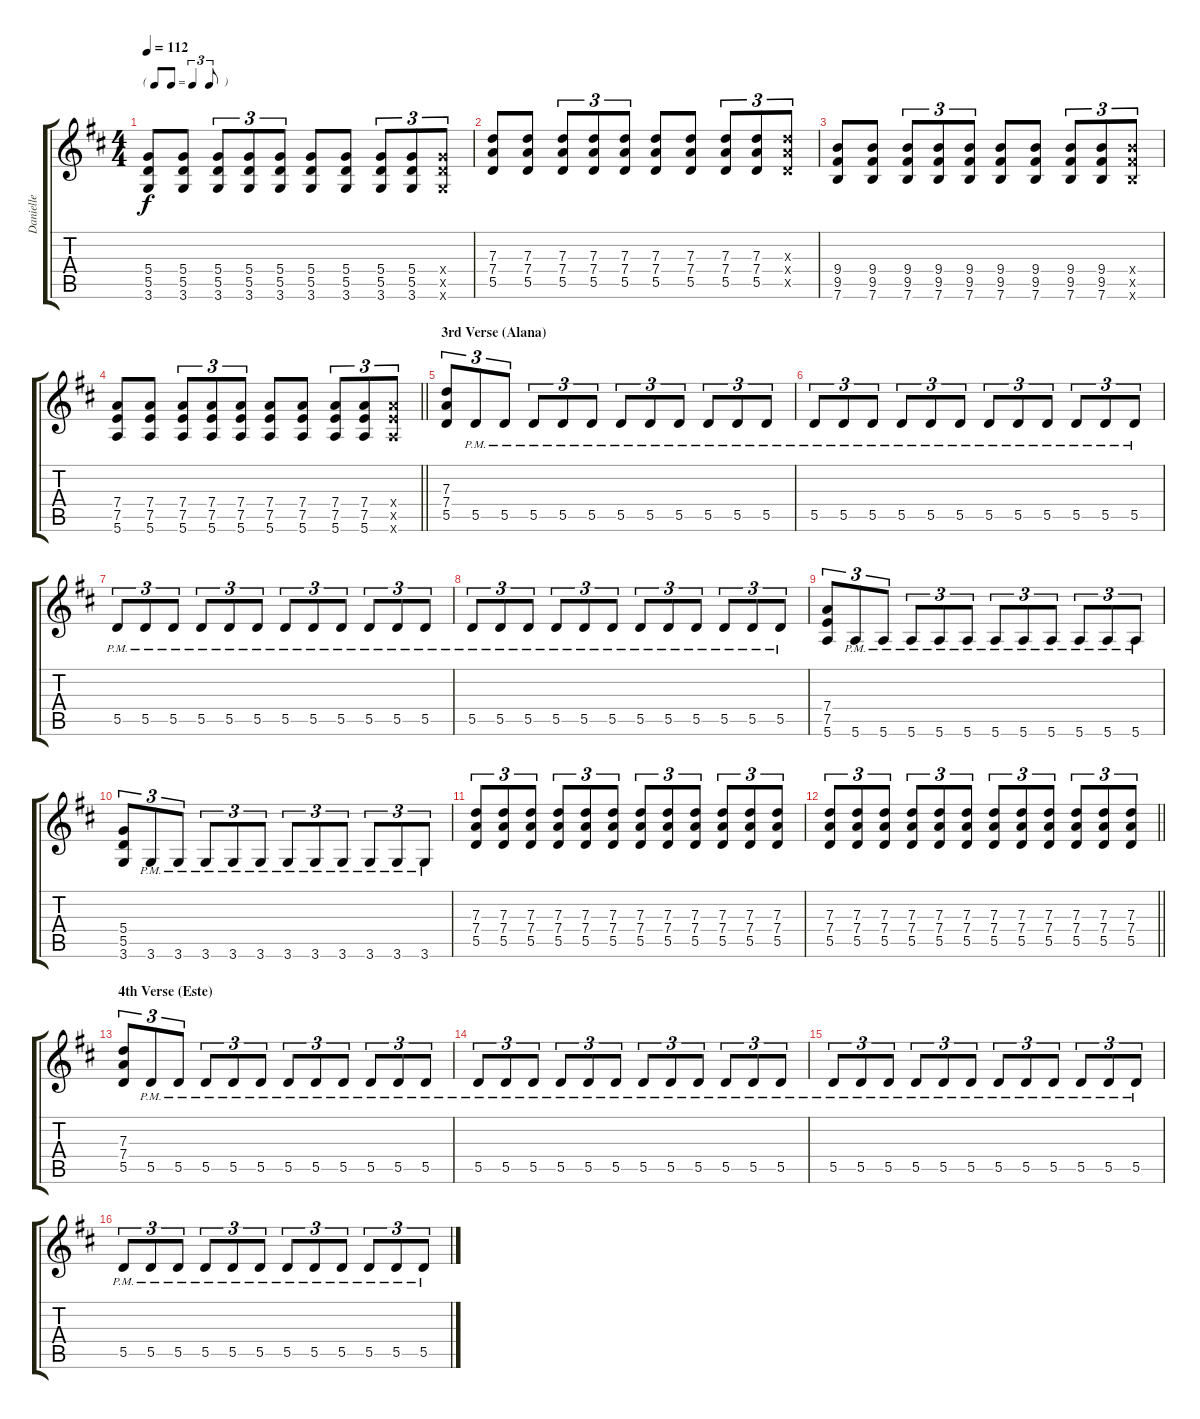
\track ("Danielle" "Danielle") {instrument overdrivenguitar}
\staff {score tabs}
\tuning (E4 B3 G3 D3 A2 E2) {hide}
\ts (4 4)
\tf triplet8th
\tempo 112
\clef g2
\ks d
(5.4 5.5 3.6).8{dy f} (5.4 5.5 3.6).8 (5.4 5.5 3.6).8{tu (3 2)} (5.4 5.5 3.6).8{tu (3 2)} (5.4 5.5 3.6).8{tu (3 2)} (5.4 5.5 3.6).8 (5.4 5.5 3.6).8 (5.4 5.5 3.6).8{tu (3 2)} (5.4 5.5 3.6).8{tu (3 2)} (5.4{x} 5.5{x} 3.6{x}).8{tu (3 2)} |
(7.3 7.4 5.5).8 (7.3 7.4 5.5).8 (7.3 7.4 5.5).8{tu (3 2)} (7.3 7.4 5.5).8{tu (3 2)} (7.3 7.4 5.5).8{tu (3 2)} (7.3 7.4 5.5).8 (7.3 7.4 5.5).8 (7.3 7.4 5.5).8{tu (3 2)} (7.3 7.4 5.5).8{tu (3 2)} (7.3{x} 7.4{x} 5.5{x}).8{tu (3 2)} |
(9.4 9.5 7.6).8 (9.4 9.5 7.6).8 (9.4 9.5 7.6).8{tu (3 2)} (9.4 9.5 7.6).8{tu (3 2)} (9.4 9.5 7.6).8{tu (3 2)} (9.4 9.5 7.6).8 (9.4 9.5 7.6).8 (9.4 9.5 7.6).8{tu (3 2)} (9.4 9.5 7.6).8{tu (3 2)} (9.4{x} 9.5{x} 7.6{x}).8{tu (3 2)} |
\barLineRight lightlight
(7.4 7.5 5.6).8 (7.4 7.5 5.6).8 (7.4 7.5 5.6).8{tu (3 2)} (7.4 7.5 5.6).8{tu (3 2)} (7.4 7.5 5.6).8{tu (3 2)} (7.4 7.5 5.6).8 (7.4 7.5 5.6).8 (7.4 7.5 5.6).8{tu (3 2)} (7.4 7.5 5.6).8{tu (3 2)} (7.4{x} 7.5{x} 5.6{x}).8{tu (3 2)} |
\section ("" "3rd Verse (Alana)")
(7.3 7.4 5.5).8{tu (3 2)} 5.5{pm}.8{tu (3 2)} 5.5{pm}.8{tu (3 2)} 5.5{pm}.8{tu (3 2)} 5.5{pm}.8{tu (3 2)} 5.5{pm}.8{tu (3 2)} 5.5{pm}.8{tu (3 2)} 5.5{pm}.8{tu (3 2)} 5.5{pm}.8{tu (3 2)} 5.5{pm}.8{tu (3 2)} 5.5{pm}.8{tu (3 2)} 5.5{pm}.8{tu (3 2)} |
5.5{pm}.8{tu (3 2)} 5.5{pm}.8{tu (3 2)} 5.5{pm}.8{tu (3 2)} 5.5{pm}.8{tu (3 2)} 5.5{pm}.8{tu (3 2)} 5.5{pm}.8{tu (3 2)} 5.5{pm}.8{tu (3 2)} 5.5{pm}.8{tu (3 2)} 5.5{pm}.8{tu (3 2)} 5.5{pm}.8{tu (3 2)} 5.5{pm}.8{tu (3 2)} 5.5{pm}.8{tu (3 2)} |
5.5{pm}.8{tu (3 2)} 5.5{pm}.8{tu (3 2)} 5.5{pm}.8{tu (3 2)} 5.5{pm}.8{tu (3 2)} 5.5{pm}.8{tu (3 2)} 5.5{pm}.8{tu (3 2)} 5.5{pm}.8{tu (3 2)} 5.5{pm}.8{tu (3 2)} 5.5{pm}.8{tu (3 2)} 5.5{pm}.8{tu (3 2)} 5.5{pm}.8{tu (3 2)} 5.5{pm}.8{tu (3 2)} |
5.5{pm}.8{tu (3 2)} 5.5{pm}.8{tu (3 2)} 5.5{pm}.8{tu (3 2)} 5.5{pm}.8{tu (3 2)} 5.5{pm}.8{tu (3 2)} 5.5{pm}.8{tu (3 2)} 5.5{pm}.8{tu (3 2)} 5.5{pm}.8{tu (3 2)} 5.5{pm}.8{tu (3 2)} 5.5{pm}.8{tu (3 2)} 5.5{pm}.8{tu (3 2)} 5.5{pm}.8{tu (3 2)} |
(7.4 7.5 5.6).8{tu (3 2)} 5.6{pm}.8{tu (3 2)} 5.6{pm}.8{tu (3 2)} 5.6{pm}.8{tu (3 2)} 5.6{pm}.8{tu (3 2)} 5.6{pm}.8{tu (3 2)} 5.6{pm}.8{tu (3 2)} 5.6{pm}.8{tu (3 2)} 5.6{pm}.8{tu (3 2)} 5.6{pm}.8{tu (3 2)} 5.6{pm}.8{tu (3 2)} 5.6{pm}.8{tu (3 2)} |
(5.4 5.5 3.6).8{tu (3 2)} 3.6{pm}.8{tu (3 2)} 3.6{pm}.8{tu (3 2)} 3.6{pm}.8{tu (3 2)} 3.6{pm}.8{tu (3 2)} 3.6{pm}.8{tu (3 2)} 3.6{pm}.8{tu (3 2)} 3.6{pm}.8{tu (3 2)} 3.6{pm}.8{tu (3 2)} 3.6{pm}.8{tu (3 2)} 3.6{pm}.8{tu (3 2)} 3.6{pm}.8{tu (3 2)} |
(7.3 7.4 5.5).8{tu (3 2)} (7.3 7.4 5.5).8{tu (3 2)} (7.3 7.4 5.5).8{tu (3 2)} (7.3 7.4 5.5).8{tu (3 2)} (7.3 7.4 5.5).8{tu (3 2)} (7.3 7.4 5.5).8{tu (3 2)} (7.3 7.4 5.5).8{tu (3 2)} (7.3 7.4 5.5).8{tu (3 2)} (7.3 7.4 5.5).8{tu (3 2)} (7.3 7.4 5.5).8{tu (3 2)} (7.3 7.4 5.5).8{tu (3 2)} (7.3 7.4 5.5).8{tu (3 2)} |
\barLineRight lightlight
(7.3 7.4 5.5).8{tu (3 2)} (7.3 7.4 5.5).8{tu (3 2)} (7.3 7.4 5.5).8{tu (3 2)} (7.3 7.4 5.5).8{tu (3 2)} (7.3 7.4 5.5).8{tu (3 2)} (7.3 7.4 5.5).8{tu (3 2)} (7.3 7.4 5.5).8{tu (3 2)} (7.3 7.4 5.5).8{tu (3 2)} (7.3 7.4 5.5).8{tu (3 2)} (7.3 7.4 5.5).8{tu (3 2)} (7.3 7.4 5.5).8{tu (3 2)} (7.3 7.4 5.5).8{tu (3 2)} |
\section ("" "4th Verse (Este)")
(7.3 7.4 5.5).8{tu (3 2)} 5.5{pm}.8{tu (3 2)} 5.5{pm}.8{tu (3 2)} 5.5{pm}.8{tu (3 2)} 5.5{pm}.8{tu (3 2)} 5.5{pm}.8{tu (3 2)} 5.5{pm}.8{tu (3 2)} 5.5{pm}.8{tu (3 2)} 5.5{pm}.8{tu (3 2)} 5.5{pm}.8{tu (3 2)} 5.5{pm}.8{tu (3 2)} 5.5{pm}.8{tu (3 2)} |
5.5{pm}.8{tu (3 2)} 5.5{pm}.8{tu (3 2)} 5.5{pm}.8{tu (3 2)} 5.5{pm}.8{tu (3 2)} 5.5{pm}.8{tu (3 2)} 5.5{pm}.8{tu (3 2)} 5.5{pm}.8{tu (3 2)} 5.5{pm}.8{tu (3 2)} 5.5{pm}.8{tu (3 2)} 5.5{pm}.8{tu (3 2)} 5.5{pm}.8{tu (3 2)} 5.5{pm}.8{tu (3 2)} |
5.5{pm}.8{tu (3 2)} 5.5{pm}.8{tu (3 2)} 5.5{pm}.8{tu (3 2)} 5.5{pm}.8{tu (3 2)} 5.5{pm}.8{tu (3 2)} 5.5{pm}.8{tu (3 2)} 5.5{pm}.8{tu (3 2)} 5.5{pm}.8{tu (3 2)} 5.5{pm}.8{tu (3 2)} 5.5{pm}.8{tu (3 2)} 5.5{pm}.8{tu (3 2)} 5.5{pm}.8{tu (3 2)} |
5.5{pm}.8{tu (3 2)} 5.5{pm}.8{tu (3 2)} 5.5{pm}.8{tu (3 2)} 5.5{pm}.8{tu (3 2)} 5.5{pm}.8{tu (3 2)} 5.5{pm}.8{tu (3 2)} 5.5{pm}.8{tu (3 2)} 5.5{pm}.8{tu (3 2)} 5.5{pm}.8{tu (3 2)} 5.5{pm}.8{tu (3 2)} 5.5{pm}.8{tu (3 2)} 5.5{pm}.8{tu (3 2)}
